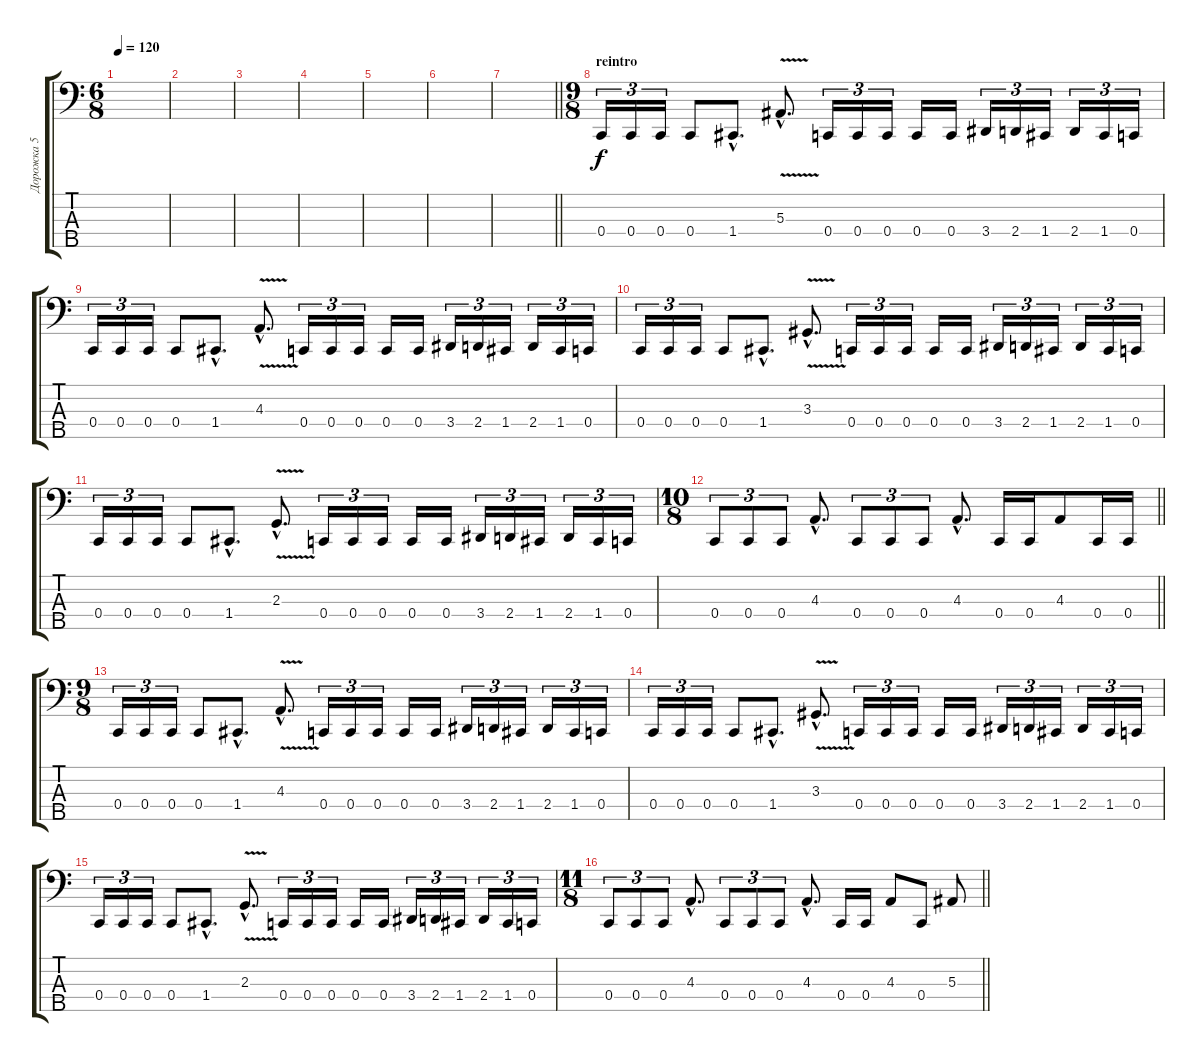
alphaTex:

\track ("Дорожка 5" "Дорожка 5") {instrument fretlessbass}
\staff {score tabs}
\tuning (Eb2 Bb1 F1 C1 F0) {hide}
\ts (6 8)
\tempo 120
\clef f4
\ks c
|
|
|
|
|
|
\barLineRight lightlight
|
\ts (9 8)
\section ("" "reintro")
0.4.16{tu (3 2)} 0.4.16{tu (3 2)} 0.4.16{tu (3 2)} 0.4.8 1.4{hac}.8{d} 5.3{v hac}.8{d} 0.4.16{tu (3 2)} 0.4.16{tu (3 2)} 0.4.16{tu (3 2)} 0.4.16 0.4.16 3.4.16{tu (3 2)} 2.4.16{tu (3 2)} 1.4.16{tu (3 2)} 2.4.16{tu (3 2)} 1.4.16{tu (3 2)} 0.4.16{tu (3 2)} |
0.4.16{tu (3 2)} 0.4.16{tu (3 2)} 0.4.16{tu (3 2)} 0.4.8 1.4{hac}.8{d} 4.3{v hac}.8{d} 0.4.16{tu (3 2)} 0.4.16{tu (3 2)} 0.4.16{tu (3 2)} 0.4.16 0.4.16 3.4.16{tu (3 2)} 2.4.16{tu (3 2)} 1.4.16{tu (3 2)} 2.4.16{tu (3 2)} 1.4.16{tu (3 2)} 0.4.16{tu (3 2)} |
0.4.16{tu (3 2)} 0.4.16{tu (3 2)} 0.4.16{tu (3 2)} 0.4.8 1.4{hac}.8{d} 3.3{v hac}.8{d} 0.4.16{tu (3 2)} 0.4.16{tu (3 2)} 0.4.16{tu (3 2)} 0.4.16 0.4.16 3.4.16{tu (3 2)} 2.4.16{tu (3 2)} 1.4.16{tu (3 2)} 2.4.16{tu (3 2)} 1.4.16{tu (3 2)} 0.4.16{tu (3 2)} |
0.4.16{tu (3 2)} 0.4.16{tu (3 2)} 0.4.16{tu (3 2)} 0.4.8 1.4{hac}.8{d} 2.3{v hac}.8{d} 0.4.16{tu (3 2)} 0.4.16{tu (3 2)} 0.4.16{tu (3 2)} 0.4.16 0.4.16 3.4.16{tu (3 2)} 2.4.16{tu (3 2)} 1.4.16{tu (3 2)} 2.4.16{tu (3 2)} 1.4.16{tu (3 2)} 0.4.16{tu (3 2)} |
\ts (10 8)
\barLineRight lightlight
0.4.8{tu (3 2)} 0.4.8{tu (3 2)} 0.4.8{tu (3 2)} 4.3{hac}.8{d} 0.4.8{tu (3 2)} 0.4.8{tu (3 2)} 0.4.8{tu (3 2)} 4.3{hac}.8{d} 0.4.16 0.4.16 4.3.8 0.4.16 0.4.16 |
\ts (9 8)
0.4.16{tu (3 2)} 0.4.16{tu (3 2)} 0.4.16{tu (3 2)} 0.4.8 1.4{hac}.8{d} 4.3{v hac}.8{d} 0.4.16{tu (3 2)} 0.4.16{tu (3 2)} 0.4.16{tu (3 2)} 0.4.16 0.4.16 3.4.16{tu (3 2)} 2.4.16{tu (3 2)} 1.4.16{tu (3 2)} 2.4.16{tu (3 2)} 1.4.16{tu (3 2)} 0.4.16{tu (3 2)} |
0.4.16{tu (3 2)} 0.4.16{tu (3 2)} 0.4.16{tu (3 2)} 0.4.8 1.4{hac}.8{d} 3.3{v hac}.8{d} 0.4.16{tu (3 2)} 0.4.16{tu (3 2)} 0.4.16{tu (3 2)} 0.4.16 0.4.16 3.4.16{tu (3 2)} 2.4.16{tu (3 2)} 1.4.16{tu (3 2)} 2.4.16{tu (3 2)} 1.4.16{tu (3 2)} 0.4.16{tu (3 2)} |
0.4.16{tu (3 2)} 0.4.16{tu (3 2)} 0.4.16{tu (3 2)} 0.4.8 1.4{hac}.8{d} 2.3{v hac}.8{d} 0.4.16{tu (3 2)} 0.4.16{tu (3 2)} 0.4.16{tu (3 2)} 0.4.16 0.4.16 3.4.16{tu (3 2)} 2.4.16{tu (3 2)} 1.4.16{tu (3 2)} 2.4.16{tu (3 2)} 1.4.16{tu (3 2)} 0.4.16{tu (3 2)} |
\ts (11 8)
\barLineRight lightlight
0.4.8{tu (3 2)} 0.4.8{tu (3 2)} 0.4.8{tu (3 2)} 4.3{hac}.8{d} 0.4.8{tu (3 2)} 0.4.8{tu (3 2)} 0.4.8{tu (3 2)} 4.3{hac}.8{d} 0.4.16 0.4.16 4.3.8 0.4.8 5.3.8
